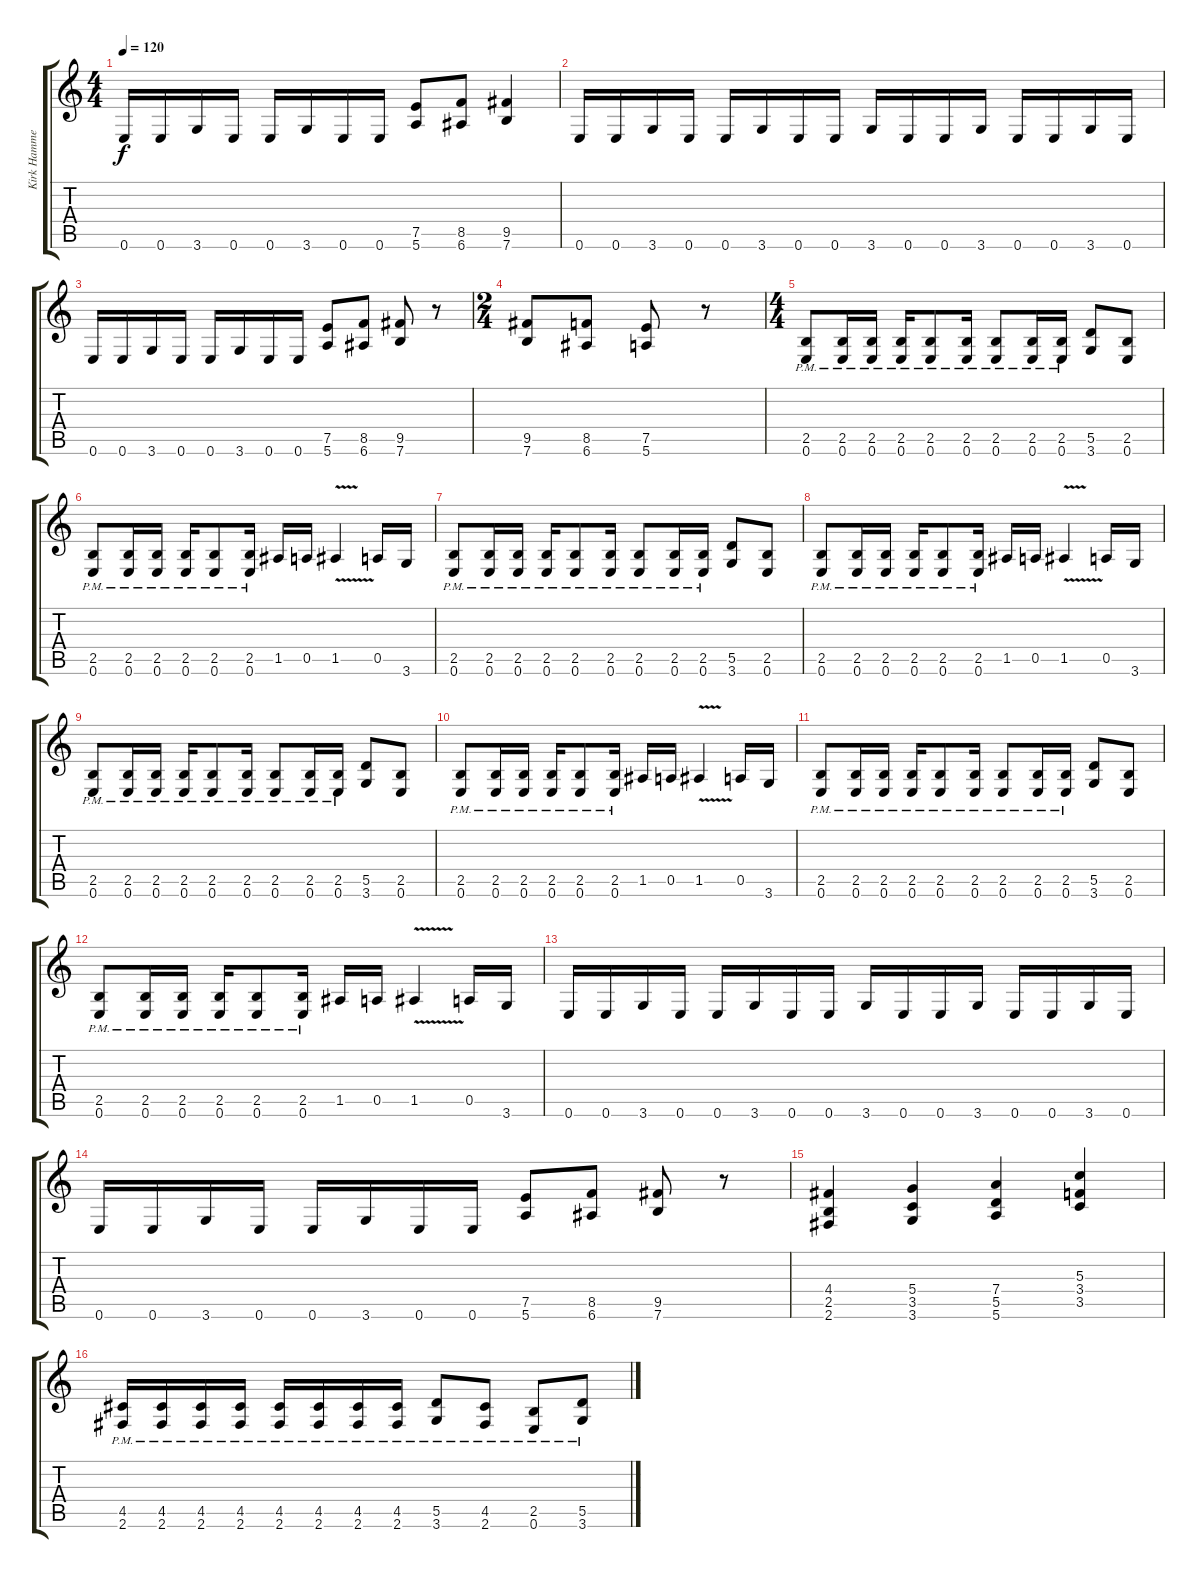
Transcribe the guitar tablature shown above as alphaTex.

\track ("Kirk Hammet" "Kirk Hamme") {instrument distortionguitar}
\staff {score tabs}
\tuning (E4 B3 G3 D3 A2 E2) {hide}
\ts (4 4)
\tempo 120
\clef g2
\ks c
0.6.16{dy f} 0.6.16 3.6.16 0.6.16 0.6.16 3.6.16 0.6.16 0.6.16 (7.5 5.6).8 (8.5 6.6).8 (9.5 7.6).4 |
0.6.16 0.6.16 3.6.16 0.6.16 0.6.16 3.6.16 0.6.16 0.6.16 3.6.16 0.6.16 0.6.16 3.6.16 0.6.16 0.6.16 3.6.16 0.6.16 |
0.6.16 0.6.16 3.6.16 0.6.16 0.6.16 3.6.16 0.6.16 0.6.16 (7.5 5.6).8 (8.5 6.6).8 (9.5 7.6).8 r.8 |
\ts (2 4)
(9.5 7.6).8 (8.5 6.6).8 (7.5 5.6).8 r.8 |
\ts (4 4)
(2.5{pm} 0.6{pm}).8 (2.5{pm} 0.6{pm}).16 (2.5{pm} 0.6{pm}).16 (2.5{pm} 0.6{pm}).16 (2.5{pm} 0.6{pm}).8 (2.5{pm} 0.6{pm}).16 (2.5{pm} 0.6{pm}).8 (2.5{pm} 0.6{pm}).16 (2.5{pm} 0.6{pm}).16 (5.5 3.6).8 (2.5 0.6).8 |
(2.5{pm} 0.6{pm}).8 (2.5{pm} 0.6{pm}).16 (2.5{pm} 0.6{pm}).16 (2.5{pm} 0.6{pm}).16 (2.5{pm} 0.6{pm}).8 (2.5{pm} 0.6{pm}).16 1.5.16 0.5.16 1.5{v}.4 0.5.16 3.6.16 |
(2.5{pm} 0.6{pm}).8 (2.5{pm} 0.6{pm}).16 (2.5{pm} 0.6{pm}).16 (2.5{pm} 0.6{pm}).16 (2.5{pm} 0.6{pm}).8 (2.5{pm} 0.6{pm}).16 (2.5{pm} 0.6{pm}).8 (2.5{pm} 0.6{pm}).16 (2.5{pm} 0.6{pm}).16 (5.5 3.6).8 (2.5 0.6).8 |
(2.5{pm} 0.6{pm}).8 (2.5{pm} 0.6{pm}).16 (2.5{pm} 0.6{pm}).16 (2.5{pm} 0.6{pm}).16 (2.5{pm} 0.6{pm}).8 (2.5{pm} 0.6{pm}).16 1.5.16 0.5.16 1.5{v}.4 0.5.16 3.6.16 |
(2.5{pm} 0.6{pm}).8 (2.5{pm} 0.6{pm}).16 (2.5{pm} 0.6{pm}).16 (2.5{pm} 0.6{pm}).16 (2.5{pm} 0.6{pm}).8 (2.5{pm} 0.6{pm}).16 (2.5{pm} 0.6{pm}).8 (2.5{pm} 0.6{pm}).16 (2.5{pm} 0.6{pm}).16 (5.5 3.6).8 (2.5 0.6).8 |
(2.5{pm} 0.6{pm}).8 (2.5{pm} 0.6{pm}).16 (2.5{pm} 0.6{pm}).16 (2.5{pm} 0.6{pm}).16 (2.5{pm} 0.6{pm}).8 (2.5{pm} 0.6{pm}).16 1.5.16 0.5.16 1.5{v}.4 0.5.16 3.6.16 |
(2.5{pm} 0.6{pm}).8 (2.5{pm} 0.6{pm}).16 (2.5{pm} 0.6{pm}).16 (2.5{pm} 0.6{pm}).16 (2.5{pm} 0.6{pm}).8 (2.5{pm} 0.6{pm}).16 (2.5{pm} 0.6{pm}).8 (2.5{pm} 0.6{pm}).16 (2.5{pm} 0.6{pm}).16 (5.5 3.6).8 (2.5 0.6).8 |
(2.5{pm} 0.6{pm}).8 (2.5{pm} 0.6{pm}).16 (2.5{pm} 0.6{pm}).16 (2.5{pm} 0.6{pm}).16 (2.5{pm} 0.6{pm}).8 (2.5{pm} 0.6{pm}).16 1.5.16 0.5.16 1.5{v}.4 0.5.16 3.6.16 |
0.6.16 0.6.16 3.6.16 0.6.16 0.6.16 3.6.16 0.6.16 0.6.16 3.6.16 0.6.16 0.6.16 3.6.16 0.6.16 0.6.16 3.6.16 0.6.16 |
0.6.16 0.6.16 3.6.16 0.6.16 0.6.16 3.6.16 0.6.16 0.6.16 (7.5 5.6).8 (8.5 6.6).8 (9.5 7.6).8 r.8 |
(4.4 2.5 2.6).4 (5.4 3.5 3.6).4 (7.4 5.5 5.6).4 (5.3 3.4 3.5).4 |
(4.5{pm} 2.6{pm}).16 (4.5{pm} 2.6{pm}).16 (4.5{pm} 2.6{pm}).16 (4.5{pm} 2.6{pm}).16 (4.5{pm} 2.6{pm}).16 (4.5{pm} 2.6{pm}).16 (4.5{pm} 2.6{pm}).16 (4.5{pm} 2.6{pm}).16 (5.5{pm} 3.6{pm}).8 (4.5{pm} 2.6{pm}).8 (2.5{pm} 0.6{pm}).8 (5.5{pm} 3.6{pm}).8
